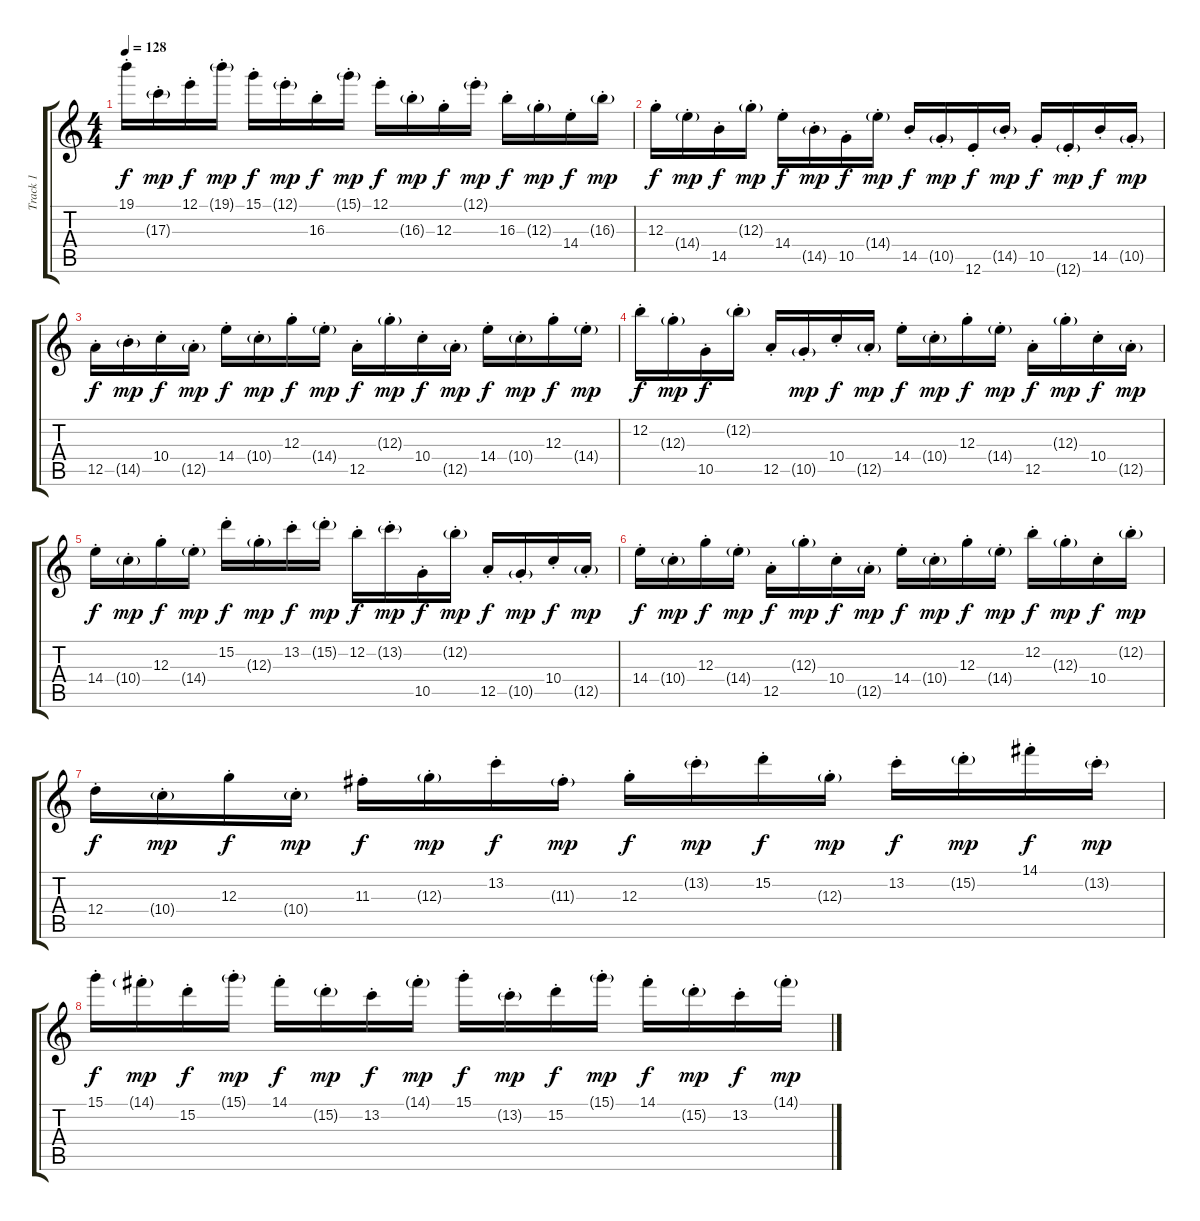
\track ("Track 1" "Track 1") {instrument overdrivenguitar}
\staff {score tabs}
\tuning (E4 B3 G3 D3 A2 E2) {hide}
\ts (4 4)
\tempo 128
\clef g2
\ks c
19.1{st}.16{dy f} 17.3{g st}.16{dy mp} 12.1{st}.16{dy f} 19.1{g st}.16{dy mp} 15.1{st}.16{dy f} 12.1{g st}.16{dy mp} 16.3{st}.16{dy f} 15.1{g st}.16{dy mp} 12.1{st}.16{dy f} 16.3{g st}.16{dy mp} 12.3{st}.16{dy f} 12.1{g st}.16{dy mp} 16.3{st}.16{dy f} 12.3{g st}.16{dy mp} 14.4{st}.16{dy f} 16.3{g st}.16{dy mp} |
12.3{st}.16{dy f} 14.4{g st}.16{dy mp} 14.5{st}.16{dy f} 12.3{g st}.16{dy mp} 14.4{st}.16{dy f} 14.5{g st}.16{dy mp} 10.5{st}.16{dy f} 14.4{g st}.16{dy mp} 14.5{st}.16{dy f} 10.5{g st}.16{dy mp} 12.6{st}.16{dy f} 14.5{g st}.16{dy mp} 10.5{st}.16{dy f} 12.6{g st}.16{dy mp} 14.5{st}.16{dy f} 10.5{g st}.16{dy mp} |
12.5{st}.16{dy f} 14.5{g st}.16{dy mp} 10.4{st}.16{dy f} 12.5{g st}.16{dy mp} 14.4{st}.16{dy f} 10.4{g st}.16{dy mp} 12.3{st}.16{dy f} 14.4{g st}.16{dy mp} 12.5{st}.16{dy f} 12.3{g st}.16{dy mp} 10.4{st}.16{dy f} 12.5{g st}.16{dy mp} 14.4{st}.16{dy f} 10.4{g st}.16{dy mp} 12.3{st}.16{dy f} 14.4{g st}.16{dy mp} |
12.2{st}.16{dy f} 12.3{g st}.16{dy mp} 10.5{st}.16{dy f} 12.2{g st}.16 12.5{st}.16 10.5{g st}.16{dy mp} 10.4{st}.16{dy f} 12.5{g st}.16{dy mp} 14.4{st}.16{dy f} 10.4{g st}.16{dy mp} 12.3{st}.16{dy f} 14.4{g st}.16{dy mp} 12.5{st}.16{dy f} 12.3{g st}.16{dy mp} 10.4{st}.16{dy f} 12.5{g st}.16{dy mp} |
14.4{st}.16{dy f} 10.4{g st}.16{dy mp} 12.3{st}.16{dy f} 14.4{g st}.16{dy mp} 15.2{st}.16{dy f} 12.3{g st}.16{dy mp} 13.2{st}.16{dy f} 15.2{g st}.16{dy mp} 12.2{st}.16{dy f} 13.2{g st}.16{dy mp} 10.5{st}.16{dy f} 12.2{g st}.16{dy mp} 12.5{st}.16{dy f} 10.5{g st}.16{dy mp} 10.4{st}.16{dy f} 12.5{g st}.16{dy mp} |
14.4{st}.16{dy f} 10.4{g st}.16{dy mp} 12.3{st}.16{dy f} 14.4{g st}.16{dy mp} 12.5{st}.16{dy f} 12.3{g st}.16{dy mp} 10.4{st}.16{dy f} 12.5{g st}.16{dy mp} 14.4{st}.16{dy f} 10.4{g st}.16{dy mp} 12.3{st}.16{dy f} 14.4{g st}.16{dy mp} 12.2{st}.16{dy f} 12.3{g st}.16{dy mp} 10.4{st}.16{dy f} 12.2{g st}.16{dy mp} |
12.4{st}.16{dy f} 10.4{g st}.16{dy mp} 12.3{st}.16{dy f} 10.4{g st}.16{dy mp} 11.3{st}.16{dy f} 12.3{g st}.16{dy mp} 13.2{st}.16{dy f} 11.3{g st}.16{dy mp} 12.3{st}.16{dy f} 13.2{g st}.16{dy mp} 15.2{st}.16{dy f} 12.3{g st}.16{dy mp} 13.2{st}.16{dy f} 15.2{g st}.16{dy mp} 14.1{st}.16{dy f} 13.2{g st}.16{dy mp} |
15.1{st}.16{dy f} 14.1{g st}.16{dy mp} 15.2{st}.16{dy f} 15.1{g st}.16{dy mp} 14.1{st}.16{dy f} 15.2{g st}.16{dy mp} 13.2{st}.16{dy f} 14.1{g st}.16{dy mp} 15.1{st}.16{dy f} 13.2{g st}.16{dy mp} 15.2{st}.16{dy f} 15.1{g st}.16{dy mp} 14.1{st}.16{dy f} 15.2{g st}.16{dy mp} 13.2{st}.16{dy f} 14.1{g st}.16{dy mp}
